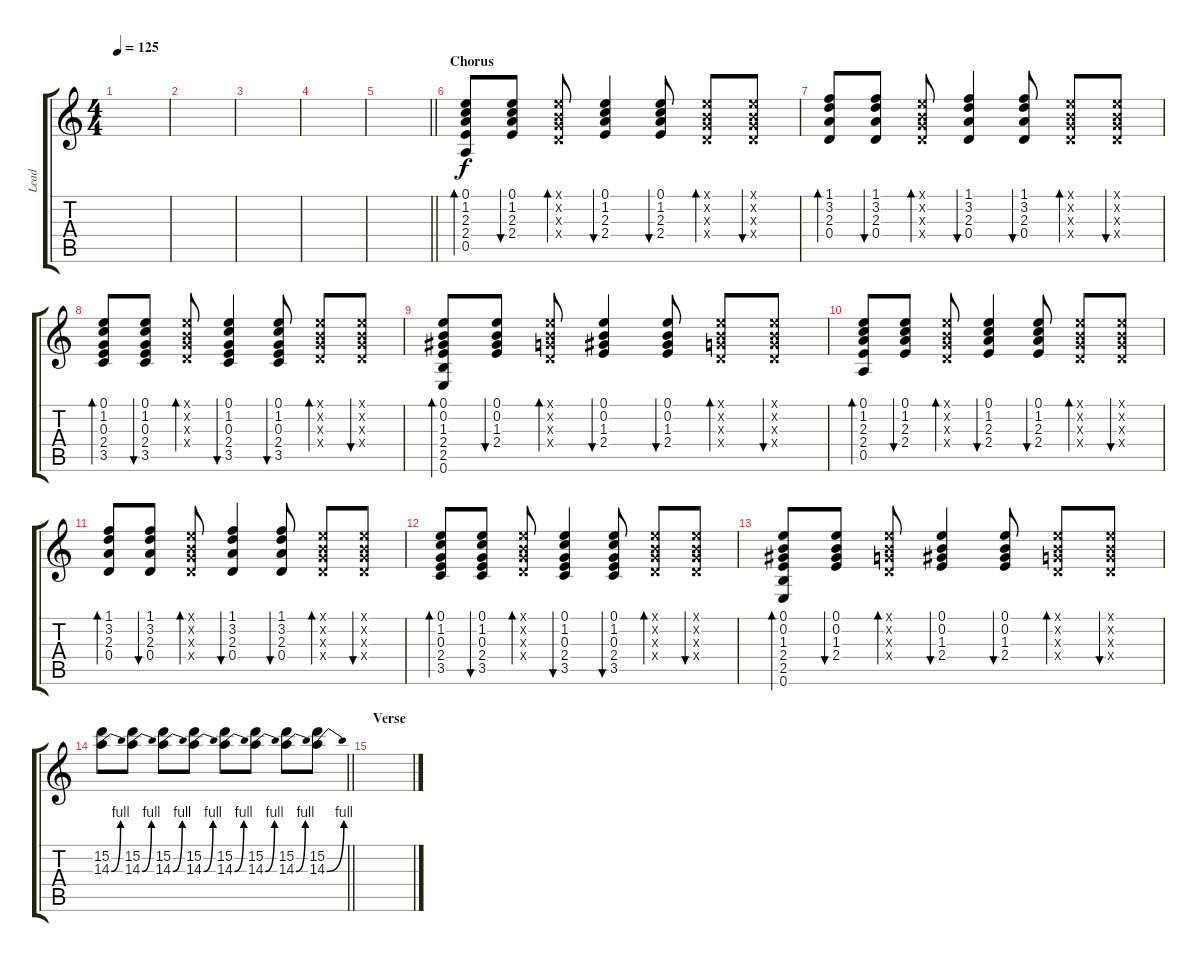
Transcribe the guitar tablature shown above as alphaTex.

\track ("Lead" "Lead") {instrument overdrivenguitar}
\staff {score tabs}
\tuning (E4 B3 G3 D3 A2 E2) {hide}
\ts (4 4)
\tempo 125
\clef g2
\ks c
|
|
|
|
\barLineRight lightlight
|
\section ("" "Chorus")
(0.1 1.2 2.3 2.4 0.5).8{bd 60 volume 11} (0.1 1.2 2.3 2.4).8{bu 60} (0.1{x} 0.2{x} 0.3{x} 0.4{x}).8{bd 60} (0.1 1.2 2.3 2.4).4{bu 60} (0.1 1.2 2.3 2.4).8{bu 60} (0.1{x} 0.2{x} 0.3{x} 0.4{x}).8{bd 60} (0.1{x} 0.2{x} 0.3{x} 0.4{x}).8{bu 60} |
(1.1 3.2 2.3 0.4).8{bd 60} (1.1 3.2 2.3 0.4).8{bu 60} (0.1{x} 0.2{x} 0.3{x} 0.4{x}).8{bd 60} (1.1 3.2 2.3 0.4).4{bu 60} (1.1 3.2 2.3 0.4).8{bu 60} (0.1{x} 0.2{x} 0.3{x} 0.4{x}).8{bd 60} (0.1{x} 0.2{x} 0.3{x} 0.4{x}).8{bu 60} |
(0.1 1.2 0.3 2.4 3.5).8{bd 60} (0.1 1.2 0.3 2.4 3.5).8{bu 60} (0.1{x} 0.2{x} 0.3{x} 0.4{x}).8{bd 60} (0.1 1.2 0.3 2.4 3.5).4{bu 60} (0.1 1.2 0.3 2.4 3.5).8{bu 60} (0.1{x} 0.2{x} 0.3{x} 0.4{x}).8{bd 60} (0.1{x} 0.2{x} 0.3{x} 0.4{x}).8{bu 60} |
(0.1 0.2 1.3 2.4 2.5 0.6).8{bd 60} (0.1 0.2 1.3 2.4).8{bu 60} (0.1{x} 0.2{x} 0.3{x} 0.4{x}).8{bd 60} (0.1 0.2 1.3 2.4).4{bu 60} (0.1 0.2 1.3 2.4).8{bu 60} (0.1{x} 0.2{x} 0.3{x} 0.4{x}).8{bd 60} (0.1{x} 0.2{x} 0.3{x} 0.4{x}).8{bu 60} |
(0.1 1.2 2.3 2.4 0.5).8{bd 60} (0.1 1.2 2.3 2.4).8{bu 60} (0.1{x} 0.2{x} 0.3{x} 0.4{x}).8{bd 60} (0.1 1.2 2.3 2.4).4{bu 60} (0.1 1.2 2.3 2.4).8{bu 60} (0.1{x} 0.2{x} 0.3{x} 0.4{x}).8{bd 60} (0.1{x} 0.2{x} 0.3{x} 0.4{x}).8{bu 60} |
(1.1 3.2 2.3 0.4).8{bd 60} (1.1 3.2 2.3 0.4).8{bu 60} (0.1{x} 0.2{x} 0.3{x} 0.4{x}).8{bd 60} (1.1 3.2 2.3 0.4).4{bu 60} (1.1 3.2 2.3 0.4).8{bu 60} (0.1{x} 0.2{x} 0.3{x} 0.4{x}).8{bd 60} (0.1{x} 0.2{x} 0.3{x} 0.4{x}).8{bu 60} |
(0.1 1.2 0.3 2.4 3.5).8{bd 60} (0.1 1.2 0.3 2.4 3.5).8{bu 60} (0.1{x} 0.2{x} 0.3{x} 0.4{x}).8{bd 60} (0.1 1.2 0.3 2.4 3.5).4{bu 60} (0.1 1.2 0.3 2.4 3.5).8{bu 60} (0.1{x} 0.2{x} 0.3{x} 0.4{x}).8{bd 60} (0.1{x} 0.2{x} 0.3{x} 0.4{x}).8{bu 60} |
(0.1 0.2 1.3 2.4 2.5 0.6).8{bd 60} (0.1 0.2 1.3 2.4).8{bu 60} (0.1{x} 0.2{x} 0.3{x} 0.4{x}).8{bd 60} (0.1 0.2 1.3 2.4).4{bu 60} (0.1 0.2 1.3 2.4).8{bu 60} (0.1{x} 0.2{x} 0.3{x} 0.4{x}).8{bd 60} (0.1{x} 0.2{x} 0.3{x} 0.4{x}).8{bu 60} |
\barLineRight lightlight
(15.2 14.3{be (bend 0 0 60 4)}).8{volume 16} (15.2 14.3{be (bend 0 0 60 4)}).8 (15.2 14.3{be (bend 0 0 60 4)}).8 (15.2 14.3{be (bend 0 0 60 4)}).8 (15.2 14.3{be (bend 0 0 60 4)}).8 (15.2 14.3{be (bend 0 0 60 4)}).8 (15.2 14.3{be (bend 0 0 60 4)}).8 (15.2 14.3{be (bend 0 0 60 4)}).8 |
\section ("" "Verse")
